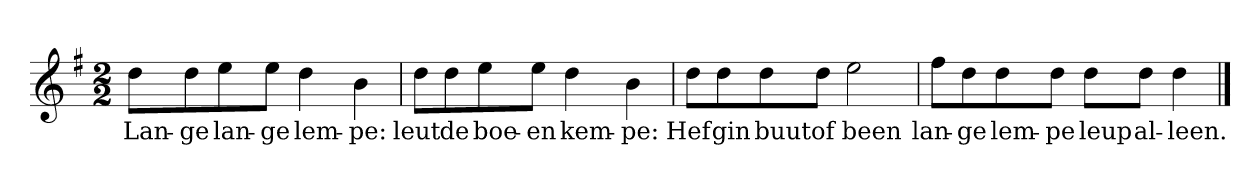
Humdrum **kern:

**kern	**text
*part1	*part1
*staff1	*staff1
*clefG2	*
*k[f#]	*
*G:	*
*M2/2	*
*MM120	*
=1	=1
8dd\L	Lan-
8dd\	-ge
8ee\	lan-
8ee\J	-ge
4dd	lem-
4b	-pe:
=2	=2
8dd\L	leut
8dd\	de
8ee\	boe-
8ee\J	-en
4dd	kem-
4b	-pe:
=3	=3
8dd\L	Hef
8dd\	gin
8dd\	buut
8dd\J	of
2ee	been
=4	=4
8ff#\L	lan-
8dd\	-ge
8dd\	lem-
8dd\J	-pe
8dd\L	leup
8dd\J	al-
4dd	-leen.
==	==
*-	*-
